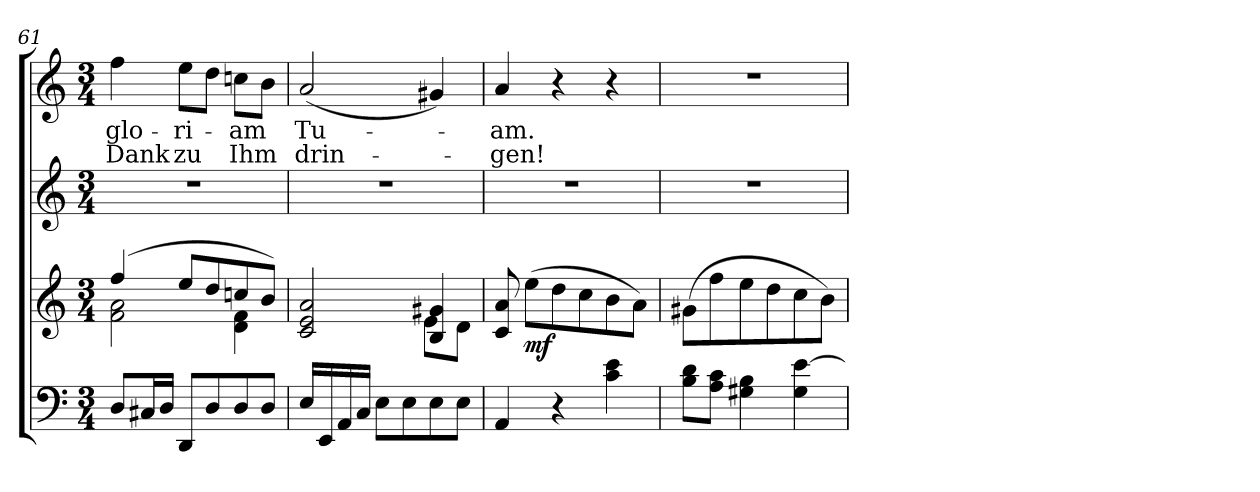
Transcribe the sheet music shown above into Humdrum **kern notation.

**kern	**kern	**dynam	**kern	**kern	**text	**text
*part3	*part3	*part3	*part2	*part1	*part1	*part1
*staff4	*staff3	*staff3/4	*staff2	*staff1	*staff1	*staff1
*clefF4	*clefG2	*	*clefG2	*clefG2	*	*
*k[]	*k[]	*	*k[]	*k[]	*	*
*C:	*C:	*	*C:	*C:	*	*
*M3/4	*M3/4	*	*M3/4	*M3/4	*	*
=61	=61	=61	=61	=61	=61	=61
*	*^	*	*	*	*	*
!	!	!	!	!	!	!LO:LY:b	!LO:LY:b
8D/L	(4ff/	2f\ 2a\	.	2.r	4ff\	glo-	Dank
16C#X/L	.	.	.	.	.	.	.
16D/JJ	.	.	.	.	.	.	.
!	!	!	!	!	!	!LO:LY:b	!LO:LY:b
8DD/L	8ee/L	.	.	.	8ee\L	-ri-	zu
8D/	8dd/	.	.	.	8dd\J	.	.
!	!	!	!	!	!	!LO:LY:b	!LO:LY:b
8D/	8ccn/	4d\ 4f\	.	.	8ccn\L	-am	Ihm
8D/J	8b/J)	.	.	.	8b\J	.	.
=62	=62	=62	=62	=62	=62	=62	=62
!	!	!	!	!	!	!LO:LY:b	!LO:LY:b
16E/LL	2c/ 2e/ 2a/	2ryy	.	2.r	(<2a/	Tu-	drin-
16EE/	.	.	.	.	.	.	.
16AA/	.	.	.	.	.	.	.
16C/JJ	.	.	.	.	.	.	.
8E\L	.	.	.	.	.	.	.
8E\	.	.	.	.	.	.	.
8E\	4B/ 4g#X/	8e\L	.	.	4g#X/)	.	.
8E\J	.	8d\J	.	.	.	.	.
!!LO:PB:g=z
=63	=63	=63	=63	=63	=63	=63	=63
!	!	!	!	!	!	!LO:LY:b	!LO:LY:b
*	*v	*v	*	*	*	*	*
4AA/	8c/ 8a/	.	2.r	4a/	-am.	-gen!
!	!	!LO:DY:b	!	!	!	!
.	(>8ee\L	mf	.	.	.	.
4r	8dd\	.	.	4r	.	.
.	8cc\	.	.	.	.	.
4c\ 4e\	8b\	.	.	4r	.	.
.	8a\J)	.	.	.	.	.
=64	=64	=64	=64	=64	=64	=64
8B\ 8d\L	(>8g#X\L	.	2.r	2.r	.	.
8A\ 8c\J	8ff\	.	.	.	.	.
4G#X\ 4B\	8ee\	.	.	.	.	.
.	8dd\	.	.	.	.	.
4G#\ [4e\	8cc\	.	.	.	.	.
.	8b\J)	.	.	.	.	.
=	=	=	=	=	=	=
*-	*-	*-	*-	*-	*-	*-
